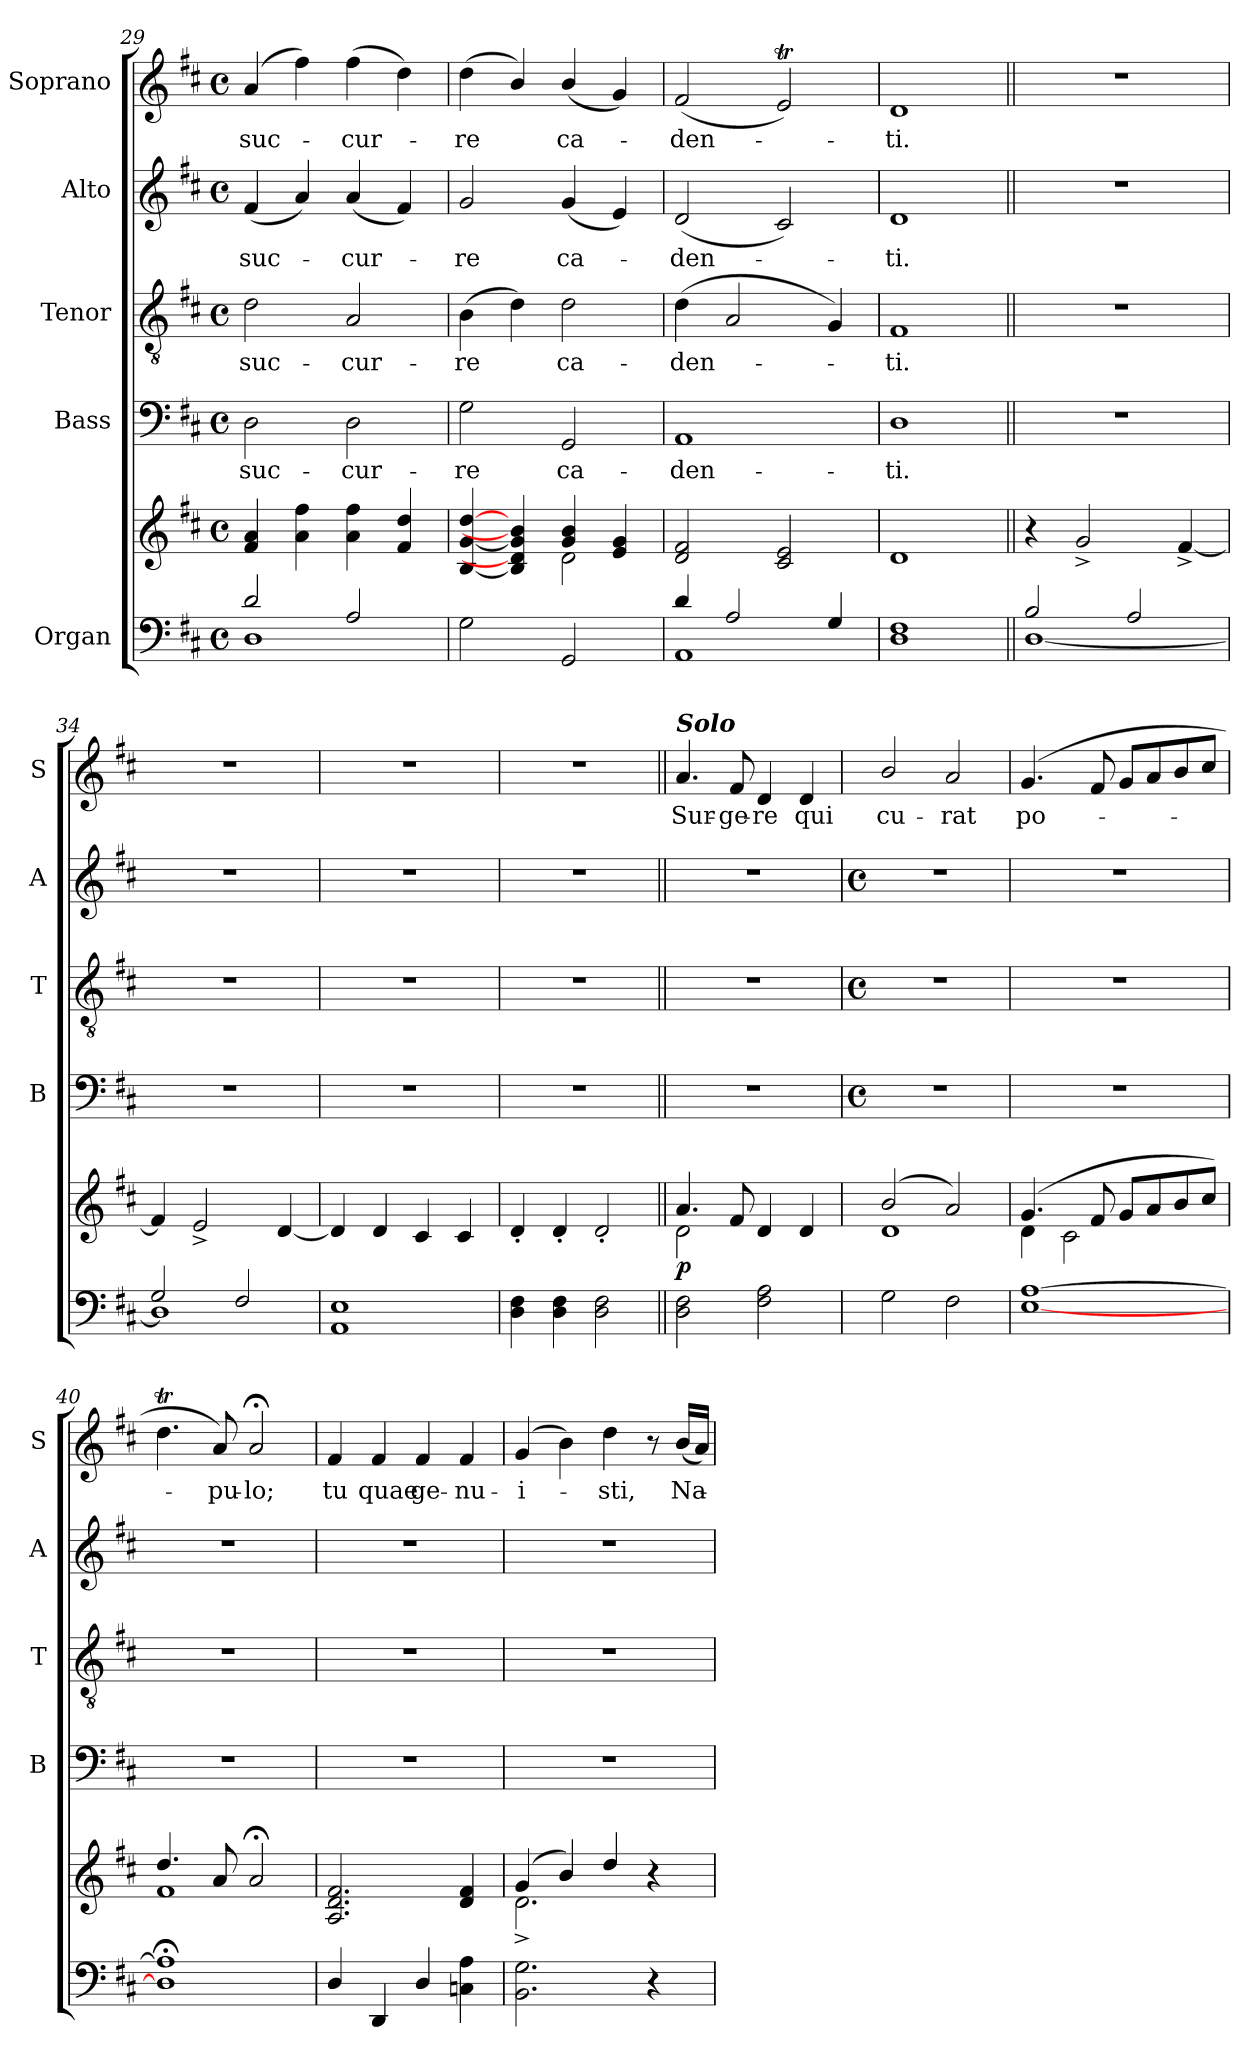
**kern	**kern	**dynam	**kern	**text	**kern	**text	**kern	**text	**kern	**text
*part5	*part5	*part5	*part4	*part4	*part3	*part3	*part2	*part2	*part1	*part1
*staff6	*staff5	*staff5/6	*staff4	*staff4	*staff3	*staff3	*staff2	*staff2	*staff1	*staff1
*I"Organ	*	*	*I"Bass	*	*I"Tenor	*	*I"Alto	*	*I"Soprano	*
*	*	*	*I'B	*	*I'T	*	*I'A	*	*I'S	*
*clefF4	*clefG2	*	*clefF4	*	*clefGv2	*	*clefG2	*	*clefG2	*
*k[f#c#]	*k[f#c#]	*	*k[f#c#]	*	*k[f#c#]	*	*k[f#c#]	*	*k[f#c#]	*
*D:	*D:	*	*D:	*	*D:	*	*D:	*	*D:	*
*M4/4	*M4/4	*	*M4/4	*	*M4/4	*	*M4/4	*	*M4/4	*
*met(c)	*met(c)	*	*met(c)	*	*met(c)	*	*met(c)	*	*met(c)	*
=29	=29	=29	=29	=29	=29	=29	=29	=29	=29	=29
*^	*	*	*	*	*	*	*	*	*	*
!	!	!	!	!	!LO:LY:b	!	!LO:LY:b	!	!LO:LY:b	!	!LO:LY:b
2d/	1D	4f# 4a	.	2D	suc-	2d	suc-	(<4f#	suc-	(4a	suc-
.	.	4a 4ff#	.	.	.	.	.	4a)	.	4ff#)	.
!	!	!	!	!	!LO:LY:b	!	!LO:LY:b	!	!LO:LY:b	!	!LO:LY:b
2A/	.	4a 4ff#	.	2D	-cur-	2A	-cur-	(<4a	cur-	(>4ff#	cur-
.	.	4f# 4dd	.	.	.	.	.	4f#)	.	4dd)	.
=30	=30	=30	=30	=30	=30	=30	=30	=30	=30	=30	=30
*	*	*^	*	*	*	*	*	*	*	*	*
!	!	!	!	!	!	!LO:LY:b	!	!LO:LY:b	!	!LO:LY:b	!	!LO:LY:b
2ryy	2G	[4B [4g [4dd	2ryy	.	2G	-re	(>4B	-re	2g	re	(<4dd	re
.	.	4B] 4d] 4g] 4b]	.	.	.	.	4d)	.	.	.	4b/)	.
!	!	!	!	!	!	!LO:LY:b	!	!LO:LY:b	!	!LO:LY:b	!	!LO:LY:b
2ryy	2GG	4g 4b	2d\	.	2GG	ca-	2d	ca-	(<4g/	ca-	(<4b/	ca-
.	.	4e 4g	.	.	.	.	.	.	4e)	.	4g)	.
*	*	*v	*v	*	*	*	*	*	*	*	*	*
=31	=31	=31	=31	=31	=31	=31	=31	=31	=31	=31	=31
!	!	!	!	!	!LO:LY:b	!	!LO:LY:b	!	!LO:LY:b	!	!LO:LY:b
4d/	1AA	2d 2f#	.	1AA	-den-	(<4d	-den-	(<2d	den-	(<2f#	den-
2A/	.	.	.	.	.	2A	.	.	.	.	.
.	.	2c# 2e	.	.	.	.	.	2c#)	.	2eT)	.
4G/	.	.	.	.	.	4G)	.	.	.	.	.
=32	=32	=32	=32	=32	=32	=32	=32	=32	=32	=32	=32
!	!	!	!	!	!LO:LY:b	!	!LO:LY:b	!	!LO:LY:b	!	!LO:LY:b
1ryy	1D 1F#	1d	.	1D	-ti.	1F#	ti.	1d	ti.	1d	ti.
=33||	=33||	=33||	=33||	=33||	=33||	=33||	=33||	=33||	=33||	=33||	=33||
2B/	[1D/	4r	.	1r	.	1r	.	1r	.	1r	.
.	.	2g^	.	.	.	.	.	.	.	.	.
2A/	.	.	.	.	.	.	.	.	.	.	.
.	.	[4f#^	.	.	.	.	.	.	.	.	.
=34	=34	=34	=34	=34	=34	=34	=34	=34	=34	=34	=34
2G/	1D]	4f#]	.	1r	.	1r	.	1r	.	1r	.
.	.	2e^	.	.	.	.	.	.	.	.	.
2F#/	.	.	.	.	.	.	.	.	.	.	.
.	.	[4d	.	.	.	.	.	.	.	.	.
=35	=35	=35	=35	=35	=35	=35	=35	=35	=35	=35	=35
1ryy	1AA 1E	4d]	.	1r	.	1r	.	1r	.	1r	.
.	.	4d	.	.	.	.	.	.	.	.	.
.	.	4c#	.	.	.	.	.	.	.	.	.
.	.	4c#	.	.	.	.	.	.	.	.	.
=36	=36	=36	=36	=36	=36	=36	=36	=36	=36	=36	=36
1ryy	4D 4F#	4d'	.	1r	.	1r	.	1r	.	1r	.
.	4D 4F#	4d'	.	.	.	.	.	.	.	.	.
.	2D 2F#	2d'	.	.	.	.	.	.	.	.	.
=37||	=37||	=37||	=37||	=37||	=37||	=37||	=37||	=37||	=37||	=37||	=37||
*	*	*^	*	*	*	*	*	*	*	*	*
!	!	!	!	!	!	!	!	!	!	!	!LO:TX:a:Bi:t=Solo	!
!	!	!	!	!LO:DY:b	!	!	!	!	!	!	!	!LO:LY:b
2ryy	2D 2F#	4.a	2d\	p	1r	.	1r	.	1r	.	4.a	Sur-
!	!	!	!	!	!	!	!	!	!	!	!	!LO:LY:b
.	.	8f#	.	.	.	.	.	.	.	.	8f#	-ge-
!	!	!	!	!	!	!	!	!	!	!	!	!LO:LY:b
2ryy	2F# 2A	4d	2ryy	.	.	.	.	.	.	.	4d	-re
!	!	!	!	!	!	!	!	!	!	!	!	!LO:LY:b
.	.	4d	.	.	.	.	.	.	.	.	4d	qui
*v	*v	*	*	*	*	*	*	*	*	*	*	*
!!LO:LB:g=z
=38	=38	=38	=38	=38	=38	=38	=38	=38	=38	=38	=38
*	*	*	*	*M4/4	*	*M4/4	*	*M4/4	*	*	*
*	*	*	*	*met(c)	*	*met(c)	*	*met(c)	*	*	*
!	!	!	!	!	!	!	!	!	!	!	!LO:LY:b
2G	(>2b/	1d\	.	1r	.	1r	.	1r	.	2b/	cu-
!	!	!	!	!	!	!	!	!	!	!	!LO:LY:b
2F#	2a/)	.	.	.	.	.	.	.	.	2a	-rat
=39	=39	=39	=39	=39	=39	=39	=39	=39	=39	=39	=39
!	!	!	!	!	!	!	!	!	!	!	!LO:LY:b
[1E [1A	(>4.g/	4d\	.	1r	.	1r	.	1r	.	(<4.g	po-
.	.	2c#\	.	.	.	.	.	.	.	.	.
.	8f#/	.	.	.	.	.	.	.	.	8f#	.
.	8g/L	.	.	.	.	.	.	.	.	8gL	.
.	8a/	.	.	.	.	.	.	.	.	8a	.
.	8b/	4ryy	.	.	.	.	.	.	.	8b	.
.	8cc#/J)	.	.	.	.	.	.	.	.	8cc#J	.
=40	=40	=40	=40	=40	=40	=40	=40	=40	=40	=40	=40
1D];< 1A];<	4.dd/	1f#\	.	1r	.	1r	.	1r	.	4.ddT	.
!	!	!	!	!	!	!	!	!	!	!	!LO:LY:b
.	8a/	.	.	.	.	.	.	.	.	8a)	pu-
!	!	!	!	!	!	!	!	!	!	!	!LO:LY:b
.	2a;</	.	.	.	.	.	.	.	.	2a;<	-lo;
=41	=41	=41	=41	=41	=41	=41	=41	=41	=41	=41	=41
!	!	!	!	!	!	!	!	!	!	!	!LO:LY:b
4D/	2.A/ 2.d/ 2.f#/	1ryy	.	1r	.	1r	.	1r	.	4f#	tu
!	!	!	!	!	!	!	!	!	!	!	!LO:LY:b
4DD/	.	.	.	.	.	.	.	.	.	4f#	quae
!	!	!	!	!	!	!	!	!	!	!	!LO:LY:b
4D/	.	.	.	.	.	.	.	.	.	4f#	ge-
!	!	!	!	!	!	!	!	!	!	!	!LO:LY:b
4Cn 4A	4d/ 4f#/	.	.	.	.	.	.	.	.	4f#	-nu-
=42	=42	=42	=42	=42	=42	=42	=42	=42	=42	=42	=42
!	!	!	!	!	!	!	!	!	!	!	!LO:LY:b
2.BB 2.G	(>4g/	2.d^\	.	1r	.	1r	.	1r	.	(<4g	-i-
.	4b/)	.	.	.	.	.	.	.	.	4b)	.
!	!	!	!	!	!	!	!	!	!	!	!LO:LY:b
.	4dd/	.	.	.	.	.	.	.	.	4dd	sti,
4r	4r	4ryy	.	.	.	.	.	.	.	8r	.
!	!	!	!	!	!	!	!	!	!	!	!LO:LY:b
.	.	.	.	.	.	.	.	.	.	(<16bLL	Na-
.	.	.	.	.	.	.	.	.	.	16aJJ)	.
*	*v	*v	*	*	*	*	*	*	*	*	*
=	=	=	=	=	=	=	=	=	=	=
*-	*-	*-	*-	*-	*-	*-	*-	*-	*-	*-
